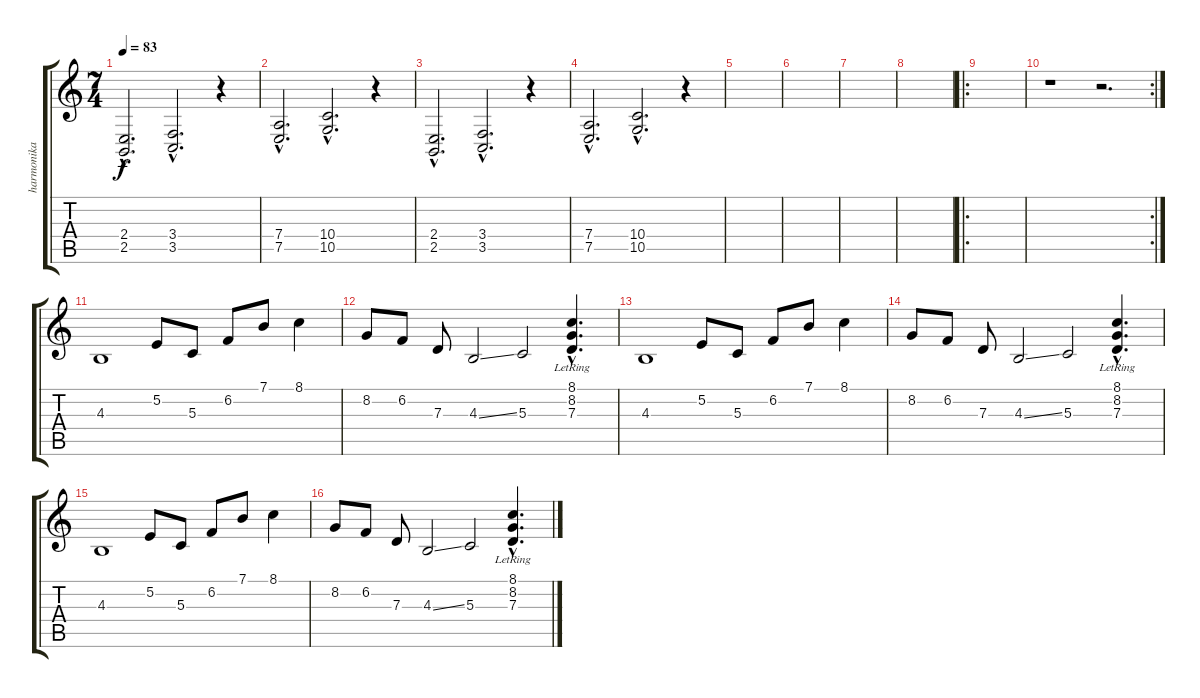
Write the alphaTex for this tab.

\track ("harmonika" "harmonika") {instrument tangoaccordion}
\staff {score tabs}
\tuning (E4 B3 G3 D3 A2 E2) {hide}
\ts (7 4)
\tempo 83
\clef g2
\ks c
(2.4{hac} 2.5{hac}).2{d dy f} (3.4{hac} 3.5{hac}).2{d} r.4 |
(7.4{hac} 7.5{hac}).2{d} (10.4{hac} 10.5{hac}).2{d} r.4 |
(2.4{hac} 2.5{hac}).2{d} (3.4{hac} 3.5{hac}).2{d} r.4 |
(7.4{hac} 7.5{hac}).2{d} (10.4{hac} 10.5{hac}).2{d} r.4 |
|
|
|
|
\ro
|
\rc 2
r.1 r.2{d volume 16 balance 8} |
4.3.1 5.2.8 5.3.8 6.2.8 7.1.8 8.1.4 |
8.2.8 6.2.8 7.3.8 4.3{ss}.2 5.3.2 (8.1{hac lr} 8.2{hac lr} 7.3{hac lr}).4{d} |
4.3.1 5.2.8 5.3.8 6.2.8 7.1.8 8.1.4 |
8.2.8 6.2.8 7.3.8 4.3{ss}.2 5.3.2 (8.1{hac lr} 8.2{hac lr} 7.3{hac lr}).4{d} |
4.3.1 5.2.8 5.3.8 6.2.8 7.1.8 8.1.4{volume 0} |
8.2.8 6.2.8 7.3.8 4.3{ss}.2 5.3.2 (8.1{hac lr} 8.2{hac lr} 7.3{hac lr}).4{d}
